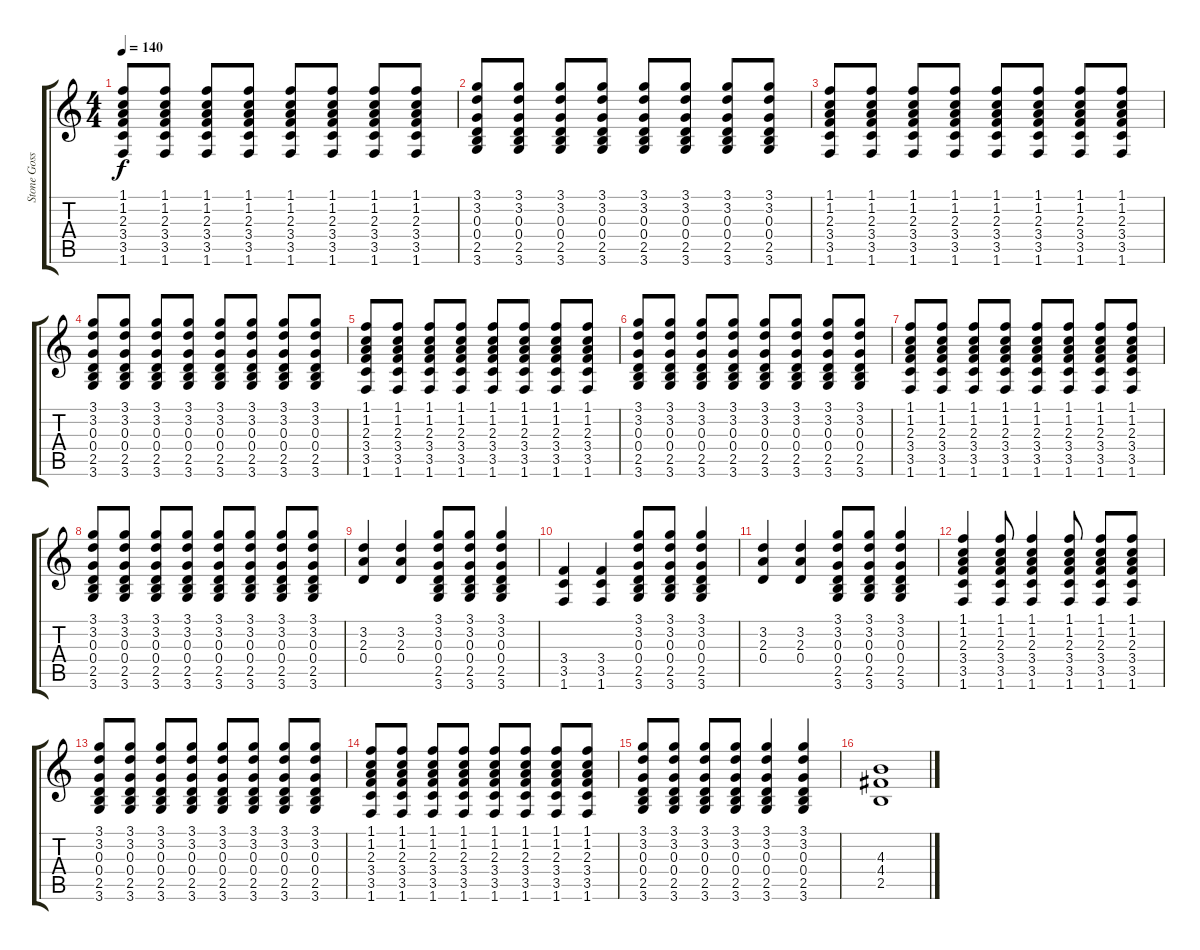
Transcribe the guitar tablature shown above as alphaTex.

\track ("Stone Gossard" "Stone Goss") {instrument distortionguitar}
\staff {score tabs}
\tuning (E4 B3 G3 D3 A2 E2) {hide}
\ts (4 4)
\tempo 140
\clef g2
\ks c
(1.1 1.2 2.3 3.4 3.5 1.6).8{dy f} (1.1 1.2 2.3 3.4 3.5 1.6).8 (1.1 1.2 2.3 3.4 3.5 1.6).8 (1.1 1.2 2.3 3.4 3.5 1.6).8 (1.1 1.2 2.3 3.4 3.5 1.6).8 (1.1 1.2 2.3 3.4 3.5 1.6).8 (1.1 1.2 2.3 3.4 3.5 1.6).8 (1.1 1.2 2.3 3.4 3.5 1.6).8 |
(3.1 3.2 0.3 0.4 2.5 3.6).8 (3.1 3.2 0.3 0.4 2.5 3.6).8 (3.1 3.2 0.3 0.4 2.5 3.6).8 (3.1 3.2 0.3 0.4 2.5 3.6).8 (3.1 3.2 0.3 0.4 2.5 3.6).8 (3.1 3.2 0.3 0.4 2.5 3.6).8 (3.1 3.2 0.3 0.4 2.5 3.6).8 (3.1 3.2 0.3 0.4 2.5 3.6).8 |
(1.1 1.2 2.3 3.4 3.5 1.6).8 (1.1 1.2 2.3 3.4 3.5 1.6).8 (1.1 1.2 2.3 3.4 3.5 1.6).8 (1.1 1.2 2.3 3.4 3.5 1.6).8 (1.1 1.2 2.3 3.4 3.5 1.6).8 (1.1 1.2 2.3 3.4 3.5 1.6).8 (1.1 1.2 2.3 3.4 3.5 1.6).8 (1.1 1.2 2.3 3.4 3.5 1.6).8 |
(3.1 3.2 0.3 0.4 2.5 3.6).8 (3.1 3.2 0.3 0.4 2.5 3.6).8 (3.1 3.2 0.3 0.4 2.5 3.6).8 (3.1 3.2 0.3 0.4 2.5 3.6).8 (3.1 3.2 0.3 0.4 2.5 3.6).8 (3.1 3.2 0.3 0.4 2.5 3.6).8 (3.1 3.2 0.3 0.4 2.5 3.6).8 (3.1 3.2 0.3 0.4 2.5 3.6).8 |
(1.1 1.2 2.3 3.4 3.5 1.6).8 (1.1 1.2 2.3 3.4 3.5 1.6).8 (1.1 1.2 2.3 3.4 3.5 1.6).8 (1.1 1.2 2.3 3.4 3.5 1.6).8 (1.1 1.2 2.3 3.4 3.5 1.6).8 (1.1 1.2 2.3 3.4 3.5 1.6).8 (1.1 1.2 2.3 3.4 3.5 1.6).8 (1.1 1.2 2.3 3.4 3.5 1.6).8 |
(3.1 3.2 0.3 0.4 2.5 3.6).8 (3.1 3.2 0.3 0.4 2.5 3.6).8 (3.1 3.2 0.3 0.4 2.5 3.6).8 (3.1 3.2 0.3 0.4 2.5 3.6).8 (3.1 3.2 0.3 0.4 2.5 3.6).8 (3.1 3.2 0.3 0.4 2.5 3.6).8 (3.1 3.2 0.3 0.4 2.5 3.6).8 (3.1 3.2 0.3 0.4 2.5 3.6).8 |
(1.1 1.2 2.3 3.4 3.5 1.6).8 (1.1 1.2 2.3 3.4 3.5 1.6).8 (1.1 1.2 2.3 3.4 3.5 1.6).8 (1.1 1.2 2.3 3.4 3.5 1.6).8 (1.1 1.2 2.3 3.4 3.5 1.6).8 (1.1 1.2 2.3 3.4 3.5 1.6).8 (1.1 1.2 2.3 3.4 3.5 1.6).8 (1.1 1.2 2.3 3.4 3.5 1.6).8 |
(3.1 3.2 0.3 0.4 2.5 3.6).8 (3.1 3.2 0.3 0.4 2.5 3.6).8 (3.1 3.2 0.3 0.4 2.5 3.6).8 (3.1 3.2 0.3 0.4 2.5 3.6).8 (3.1 3.2 0.3 0.4 2.5 3.6).8 (3.1 3.2 0.3 0.4 2.5 3.6).8 (3.1 3.2 0.3 0.4 2.5 3.6).8 (3.1 3.2 0.3 0.4 2.5 3.6).8 |
(3.2 2.3 0.4).4 (3.2 2.3 0.4).4 (3.1 3.2 0.3 0.4 2.5 3.6).8 (3.1 3.2 0.3 0.4 2.5 3.6).8 (3.1 3.2 0.3 0.4 2.5 3.6).4 |
(3.4 3.5 1.6).4 (3.4 3.5 1.6).4 (3.1 3.2 0.3 0.4 2.5 3.6).8 (3.1 3.2 0.3 0.4 2.5 3.6).8 (3.1 3.2 0.3 0.4 2.5 3.6).4 |
(3.2 2.3 0.4).4 (3.2 2.3 0.4).4 (3.1 3.2 0.3 0.4 2.5 3.6).8 (3.1 3.2 0.3 0.4 2.5 3.6).8 (3.1 3.2 0.3 0.4 2.5 3.6).4 |
(1.1 1.2 2.3 3.4 3.5 1.6).4 (1.1 1.2 2.3 3.4 3.5 1.6).8 (1.1 1.2 2.3 3.4 3.5 1.6).4 (1.1 1.2 2.3 3.4 3.5 1.6).8 (1.1 1.2 2.3 3.4 3.5 1.6).8 (1.1 1.2 2.3 3.4 3.5 1.6).8 |
(3.1 3.2 0.3 0.4 2.5 3.6).8 (3.1 3.2 0.3 0.4 2.5 3.6).8 (3.1 3.2 0.3 0.4 2.5 3.6).8 (3.1 3.2 0.3 0.4 2.5 3.6).8 (3.1 3.2 0.3 0.4 2.5 3.6).8 (3.1 3.2 0.3 0.4 2.5 3.6).8 (3.1 3.2 0.3 0.4 2.5 3.6).8 (3.1 3.2 0.3 0.4 2.5 3.6).8 |
(1.1 1.2 2.3 3.4 3.5 1.6).8 (1.1 1.2 2.3 3.4 3.5 1.6).8 (1.1 1.2 2.3 3.4 3.5 1.6).8 (1.1 1.2 2.3 3.4 3.5 1.6).8 (1.1 1.2 2.3 3.4 3.5 1.6).8 (1.1 1.2 2.3 3.4 3.5 1.6).8 (1.1 1.2 2.3 3.4 3.5 1.6).8 (1.1 1.2 2.3 3.4 3.5 1.6).8 |
(3.1 3.2 0.3 0.4 2.5 3.6).8 (3.1 3.2 0.3 0.4 2.5 3.6).8 (3.1 3.2 0.3 0.4 2.5 3.6).8 (3.1 3.2 0.3 0.4 2.5 3.6).8 (3.1 3.2 0.3 0.4 2.5 3.6).4 (3.1 3.2 0.3 0.4 2.5 3.6).4 |
(4.3 4.4 2.5).1
